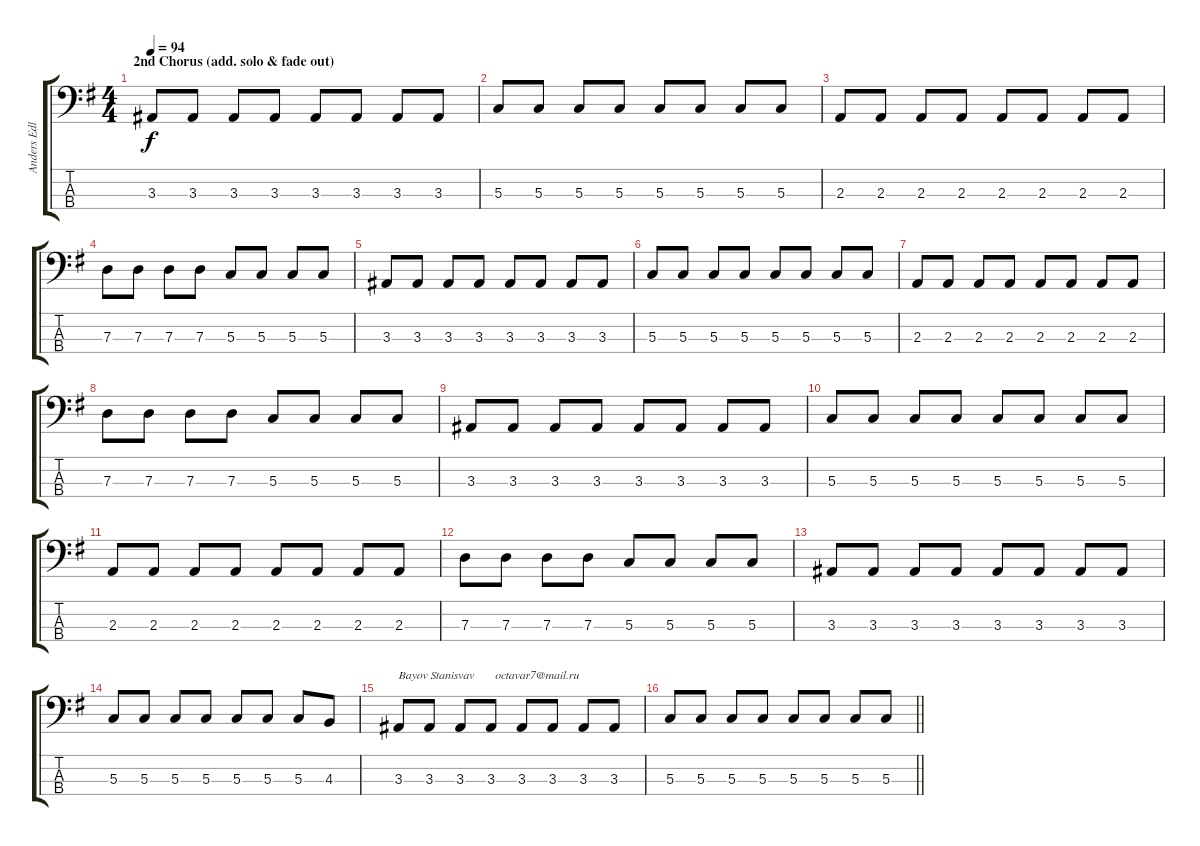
\track ("Anders Edlund - bass" "Anders Edl") {instrument electricbassfinger}
\staff {score tabs}
\tuning (F2 C2 G1 D1) {hide}
\ts (4 4)
\section ("" "2nd Chorus (add. solo & fade out)")
\tempo 94
\clef f4
\ks eminor
3.3.8{dy f} 3.3.8 3.3.8 3.3.8 3.3.8 3.3.8 3.3.8 3.3.8 |
5.3.8 5.3.8 5.3.8 5.3.8 5.3.8 5.3.8 5.3.8 5.3.8 |
2.3.8 2.3.8 2.3.8 2.3.8 2.3.8 2.3.8 2.3.8 2.3.8 |
7.3.8 7.3.8 7.3.8 7.3.8 5.3.8 5.3.8 5.3.8 5.3.8 |
3.3.8 3.3.8 3.3.8 3.3.8 3.3.8 3.3.8 3.3.8 3.3.8 |
5.3.8 5.3.8 5.3.8 5.3.8 5.3.8 5.3.8 5.3.8 5.3.8 |
2.3.8 2.3.8 2.3.8 2.3.8 2.3.8 2.3.8 2.3.8 2.3.8 |
7.3.8 7.3.8 7.3.8 7.3.8 5.3.8 5.3.8 5.3.8 5.3.8 |
3.3.8 3.3.8 3.3.8 3.3.8 3.3.8 3.3.8 3.3.8 3.3.8 |
5.3.8 5.3.8 5.3.8 5.3.8 5.3.8 5.3.8 5.3.8 5.3.8 |
2.3.8 2.3.8 2.3.8 2.3.8 2.3.8 2.3.8 2.3.8 2.3.8 |
7.3.8 7.3.8 7.3.8 7.3.8 5.3.8 5.3.8 5.3.8 5.3.8 |
3.3.8 3.3.8 3.3.8 3.3.8 3.3.8 3.3.8 3.3.8 3.3.8 |
5.3.8 5.3.8 5.3.8 5.3.8 5.3.8 5.3.8 5.3.8 4.3.8 |
3.3.8{txt "Bayov Stanisvav       octavar7@mail.ru"} 3.3.8 3.3.8 3.3.8 3.3.8 3.3.8 3.3.8 3.3.8 |
\barLineRight lightlight
5.3.8 5.3.8 5.3.8 5.3.8 5.3.8 5.3.8 5.3.8 5.3.8
